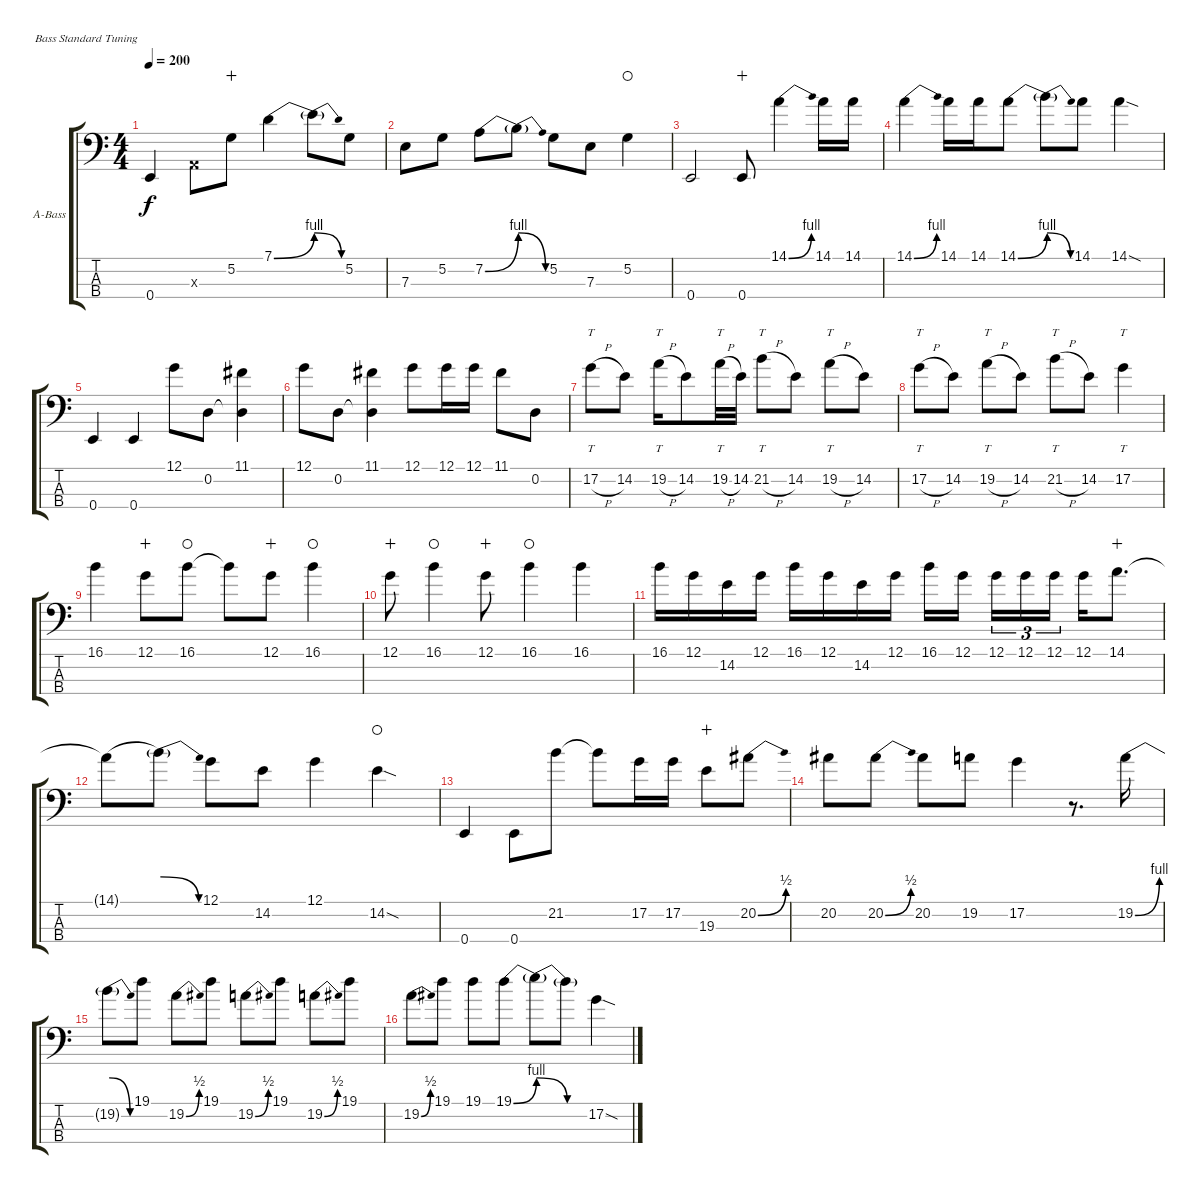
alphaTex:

\bracketExtendMode groupsimilarinstruments
\firstSystemTrackNameOrientation horizontal
\otherSystemsTrackNameOrientation horizontal
\track ("Cliff" "A-Bass") {instrument distortionguitar}
\staff {score tabs}
\tuning (G2 D2 A1 E1)
\ts (4 4)
\tempo 200
\clef f4
\ks c
0.4.4{dy f} 0.3{x}.8 5.2.8{wahc} 7.1{be (bend 0 0 60 4)}.4 7.1{be (release 0 4 60 0) t}.8 5.2.8 |
7.3.8 5.2.8 7.2{be (bend 0 0 60 4)}.8 7.2{be (release 0 4 60 0) t}.8 5.2.8 7.3.8 5.2.4{waho} |
0.4.2 0.4.8{wahc} 14.1{be (bend 0 0 60 4)}.4 14.1.16 14.1.16 |
14.1{be (bend 0 0 60 4)}.4 14.1.16 14.1.16 14.1{be (bend 0 0 60 4)}.8 14.1{be (release 0 4 60 0) t}.8 14.1.8 14.1{sod}.4 |
0.4.4 0.4.4 12.1.8 0.2.8 (11.1 0.2{t}).4 |
12.1.8 0.2.8 (11.1 0.2{t}).4 12.1.8 12.1.16 12.1.16 11.1.8 0.2.8 |
17.2{h}.8{tt} 14.2.8 19.2{h}.16{tt} 14.2.8 19.2{h}.32{tt} 14.2.32{beam split} 21.2{h}.8{tt beam merge} 14.2.8 19.2{h}.8{tt beam merge} 14.2.8 |
17.2{h}.8{tt} 14.2.8 19.2{h}.8{tt} 14.2.8 21.2{h}.8{tt} 14.2.8 17.2.4{tt} |
16.1.4 12.1.8{wahc} 16.1.8{waho} 16.1{t}.8 12.1.8{wahc} 16.1.4{waho} |
12.1.8{wahc} 16.1.4{waho} 12.1.8{wahc} 16.1.4{waho} 16.1.4 |
16.1.16 12.1.16 14.2.16 12.1.16 16.1.16 12.1.16 14.2.16 12.1.16 16.1.16 12.1.16 12.1.16{tu (3 2)} 12.1.16{tu (3 2)} 12.1.16{tu (3 2)} 12.1.16 14.1.8{d wahc} |
14.1{be (hold 0 0 60 0) t}.8 14.1{be (release 0 4 60 0) t}.8 12.1.8 14.2.8 12.1.4 14.2{sod}.4{waho} |
0.4.4 0.4.8 21.2.8 21.2{t}.8 17.2.16 17.2.16 19.3.8{wahc} 20.2{be (bend 0 0 60 2)}.8 |
20.2.8 20.2{be (bend 0 0 60 2)}.8 20.2.8 19.2.8 17.2.4 r.8{d} 19.2{be (bend 0 0 60 4)}.16 |
19.2{be (release 0 4 60 0) t}.8 19.1.8 19.2{be (bend 0 0 60 2)}.8 19.1.8 19.2{be (bend 0 0 60 2)}.8 19.1.8 19.2{be (bend 0 0 60 2)}.8 19.1.8 |
19.2{be (bend 0 0 60 2)}.8 19.1.8 19.1.8 19.1{be (bend 0 0 60 4)}.8 19.1{be (release 0 4 60 0) t}.8 19.1{be (hold 0 0 60 0) t}.8 17.2{sod}.4
